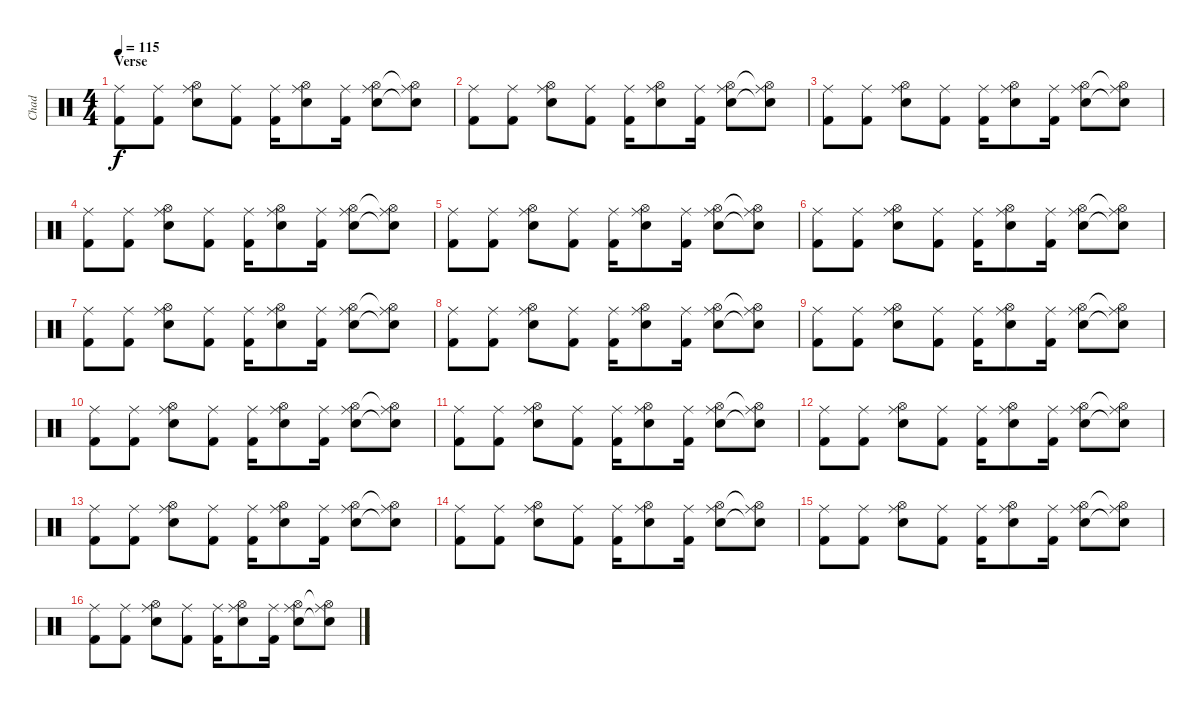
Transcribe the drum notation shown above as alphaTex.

\track ("Chad" "Chad") {instrument percussion}
\staff {score}
\articulation defaults
\ts (4 4)
\section ("" "Verse")
\tempo 115
\clef neutral
\ks c
("Ride (middle)" "Kick (hit) 2").8{dy f} ("Ride (middle)" "Kick (hit) 2").8 ("Ride (middle)" "Hi-Hat (open)" "Snare (hit) 2").8 ("Ride (middle)" "Kick (hit) 2").8 ("Ride (middle)" "Kick (hit) 2").16 ("Ride (middle)" "Hi-Hat (open)" "Snare (hit) 2").8 ("Ride (middle)" "Kick (hit) 2").16 ("Ride (middle)" "Hi-Hat (open)" "Snare (hit) 2").8 ("Ride (middle)" "Hi-Hat (open)"{t} "Snare (hit) 2"{t}).8 |
("Ride (middle)" "Kick (hit) 2").8 ("Ride (middle)" "Kick (hit) 2").8 ("Ride (middle)" "Hi-Hat (open)" "Snare (hit) 2").8 ("Ride (middle)" "Kick (hit) 2").8 ("Ride (middle)" "Kick (hit) 2").16 ("Ride (middle)" "Hi-Hat (open)" "Snare (hit) 2").8 ("Ride (middle)" "Kick (hit) 2").16 ("Ride (middle)" "Hi-Hat (open)" "Snare (hit) 2").8 ("Ride (middle)" "Hi-Hat (open)"{t} "Snare (hit) 2"{t}).8 |
("Ride (middle)" "Kick (hit) 2").8 ("Ride (middle)" "Kick (hit) 2").8 ("Ride (middle)" "Hi-Hat (open)" "Snare (hit) 2").8 ("Ride (middle)" "Kick (hit) 2").8 ("Ride (middle)" "Kick (hit) 2").16 ("Ride (middle)" "Hi-Hat (open)" "Snare (hit) 2").8 ("Ride (middle)" "Kick (hit) 2").16 ("Ride (middle)" "Hi-Hat (open)" "Snare (hit) 2").8 ("Ride (middle)" "Hi-Hat (open)"{t} "Snare (hit) 2"{t}).8 |
("Ride (middle)" "Kick (hit) 2").8 ("Ride (middle)" "Kick (hit) 2").8 ("Ride (middle)" "Hi-Hat (open)" "Snare (hit) 2").8 ("Ride (middle)" "Kick (hit) 2").8 ("Ride (middle)" "Kick (hit) 2").16 ("Ride (middle)" "Hi-Hat (open)" "Snare (hit) 2").8 ("Ride (middle)" "Kick (hit) 2").16 ("Ride (middle)" "Hi-Hat (open)" "Snare (hit) 2").8 ("Ride (middle)" "Hi-Hat (open)"{t} "Snare (hit) 2"{t}).8 |
("Ride (middle)" "Kick (hit) 2").8 ("Ride (middle)" "Kick (hit) 2").8 ("Ride (middle)" "Hi-Hat (open)" "Snare (hit) 2").8 ("Ride (middle)" "Kick (hit) 2").8 ("Ride (middle)" "Kick (hit) 2").16 ("Ride (middle)" "Hi-Hat (open)" "Snare (hit) 2").8 ("Ride (middle)" "Kick (hit) 2").16 ("Ride (middle)" "Hi-Hat (open)" "Snare (hit) 2").8 ("Ride (middle)" "Hi-Hat (open)"{t} "Snare (hit) 2"{t}).8 |
("Ride (middle)" "Kick (hit) 2").8 ("Ride (middle)" "Kick (hit) 2").8 ("Ride (middle)" "Hi-Hat (open)" "Snare (hit) 2").8 ("Ride (middle)" "Kick (hit) 2").8 ("Ride (middle)" "Kick (hit) 2").16 ("Ride (middle)" "Hi-Hat (open)" "Snare (hit) 2").8 ("Ride (middle)" "Kick (hit) 2").16 ("Ride (middle)" "Hi-Hat (open)" "Snare (hit) 2").8 ("Ride (middle)" "Hi-Hat (open)"{t} "Snare (hit) 2"{t}).8 |
("Ride (middle)" "Kick (hit) 2").8 ("Ride (middle)" "Kick (hit) 2").8 ("Ride (middle)" "Hi-Hat (open)" "Snare (hit) 2").8 ("Ride (middle)" "Kick (hit) 2").8 ("Ride (middle)" "Kick (hit) 2").16 ("Ride (middle)" "Hi-Hat (open)" "Snare (hit) 2").8 ("Ride (middle)" "Kick (hit) 2").16 ("Ride (middle)" "Hi-Hat (open)" "Snare (hit) 2").8 ("Ride (middle)" "Hi-Hat (open)"{t} "Snare (hit) 2"{t}).8 |
("Ride (middle)" "Kick (hit) 2").8 ("Ride (middle)" "Kick (hit) 2").8 ("Ride (middle)" "Hi-Hat (open)" "Snare (hit) 2").8 ("Ride (middle)" "Kick (hit) 2").8 ("Ride (middle)" "Kick (hit) 2").16 ("Ride (middle)" "Hi-Hat (open)" "Snare (hit) 2").8 ("Ride (middle)" "Kick (hit) 2").16 ("Ride (middle)" "Hi-Hat (open)" "Snare (hit) 2").8 ("Ride (middle)" "Hi-Hat (open)"{t} "Snare (hit) 2"{t}).8 |
("Ride (middle)" "Kick (hit) 2").8 ("Ride (middle)" "Kick (hit) 2").8 ("Ride (middle)" "Hi-Hat (open)" "Snare (hit) 2").8 ("Ride (middle)" "Kick (hit) 2").8 ("Ride (middle)" "Kick (hit) 2").16 ("Ride (middle)" "Hi-Hat (open)" "Snare (hit) 2").8 ("Ride (middle)" "Kick (hit) 2").16 ("Ride (middle)" "Hi-Hat (open)" "Snare (hit) 2").8 ("Ride (middle)" "Hi-Hat (open)"{t} "Snare (hit) 2"{t}).8 |
("Ride (middle)" "Kick (hit) 2").8 ("Ride (middle)" "Kick (hit) 2").8 ("Ride (middle)" "Hi-Hat (open)" "Snare (hit) 2").8 ("Ride (middle)" "Kick (hit) 2").8 ("Ride (middle)" "Kick (hit) 2").16 ("Ride (middle)" "Hi-Hat (open)" "Snare (hit) 2").8 ("Ride (middle)" "Kick (hit) 2").16 ("Ride (middle)" "Hi-Hat (open)" "Snare (hit) 2").8 ("Ride (middle)" "Hi-Hat (open)"{t} "Snare (hit) 2"{t}).8 |
("Ride (middle)" "Kick (hit) 2").8 ("Ride (middle)" "Kick (hit) 2").8 ("Ride (middle)" "Hi-Hat (open)" "Snare (hit) 2").8 ("Ride (middle)" "Kick (hit) 2").8 ("Ride (middle)" "Kick (hit) 2").16 ("Ride (middle)" "Hi-Hat (open)" "Snare (hit) 2").8 ("Ride (middle)" "Kick (hit) 2").16 ("Ride (middle)" "Hi-Hat (open)" "Snare (hit) 2").8 ("Ride (middle)" "Hi-Hat (open)"{t} "Snare (hit) 2"{t}).8 |
("Ride (middle)" "Kick (hit) 2").8 ("Ride (middle)" "Kick (hit) 2").8 ("Ride (middle)" "Hi-Hat (open)" "Snare (hit) 2").8 ("Ride (middle)" "Kick (hit) 2").8 ("Ride (middle)" "Kick (hit) 2").16 ("Ride (middle)" "Hi-Hat (open)" "Snare (hit) 2").8 ("Ride (middle)" "Kick (hit) 2").16 ("Ride (middle)" "Hi-Hat (open)" "Snare (hit) 2").8 ("Ride (middle)" "Hi-Hat (open)"{t} "Snare (hit) 2"{t}).8 |
("Ride (middle)" "Kick (hit) 2").8 ("Ride (middle)" "Kick (hit) 2").8 ("Ride (middle)" "Hi-Hat (open)" "Snare (hit) 2").8 ("Ride (middle)" "Kick (hit) 2").8 ("Ride (middle)" "Kick (hit) 2").16 ("Ride (middle)" "Hi-Hat (open)" "Snare (hit) 2").8 ("Ride (middle)" "Kick (hit) 2").16 ("Ride (middle)" "Hi-Hat (open)" "Snare (hit) 2").8 ("Ride (middle)" "Hi-Hat (open)"{t} "Snare (hit) 2"{t}).8 |
("Ride (middle)" "Kick (hit) 2").8 ("Ride (middle)" "Kick (hit) 2").8 ("Ride (middle)" "Hi-Hat (open)" "Snare (hit) 2").8 ("Ride (middle)" "Kick (hit) 2").8 ("Ride (middle)" "Kick (hit) 2").16 ("Ride (middle)" "Hi-Hat (open)" "Snare (hit) 2").8 ("Ride (middle)" "Kick (hit) 2").16 ("Ride (middle)" "Hi-Hat (open)" "Snare (hit) 2").8 ("Ride (middle)" "Hi-Hat (open)"{t} "Snare (hit) 2"{t}).8 |
("Ride (middle)" "Kick (hit) 2").8 ("Ride (middle)" "Kick (hit) 2").8 ("Ride (middle)" "Hi-Hat (open)" "Snare (hit) 2").8 ("Ride (middle)" "Kick (hit) 2").8 ("Ride (middle)" "Kick (hit) 2").16 ("Ride (middle)" "Hi-Hat (open)" "Snare (hit) 2").8 ("Ride (middle)" "Kick (hit) 2").16 ("Ride (middle)" "Hi-Hat (open)" "Snare (hit) 2").8 ("Ride (middle)" "Hi-Hat (open)"{t} "Snare (hit) 2"{t}).8 |
("Ride (middle)" "Kick (hit) 2").8 ("Ride (middle)" "Kick (hit) 2").8 ("Ride (middle)" "Hi-Hat (open)" "Snare (hit) 2").8 ("Ride (middle)" "Kick (hit) 2").8 ("Ride (middle)" "Kick (hit) 2").16 ("Ride (middle)" "Hi-Hat (open)" "Snare (hit) 2").8 ("Ride (middle)" "Kick (hit) 2").16 ("Ride (middle)" "Hi-Hat (open)" "Snare (hit) 2").8 ("Ride (middle)" "Hi-Hat (open)"{t} "Snare (hit) 2"{t}).8
